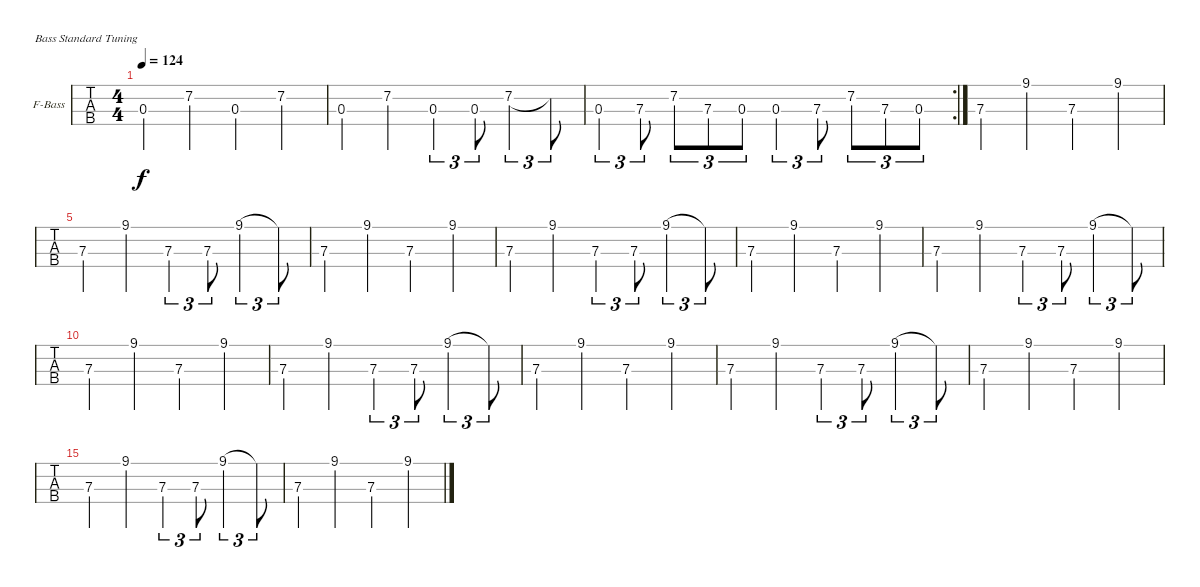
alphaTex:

\bracketExtendMode nobrackets
\firstSystemTrackNameOrientation horizontal
\otherSystemsTrackNameOrientation horizontal
\defaultBarNumberDisplay FirstOfSystem
\track ("bass" "F-Bass") {instrument fretlessbass}
\staff {tabs}
\tuning (G2 D2 A1 E1)
\ts (4 4)
\tempo 124
\clef f4
\ks c
0.3.4{dy f} 7.2.4 0.3.4 7.2.4 |
0.3.4 7.2.4 0.3.4{tu (3 2)} 0.3.8{tu (3 2)} 7.2.4{tu (3 2)} 7.2{t}.8{tu (3 2)} |
\rc 2
0.3.4{tu (3 2)} 7.3.8{tu (3 2)} 7.2.8{tu (3 2)} 7.3.8{tu (3 2)} 0.3.8{tu (3 2)} 0.3.4{tu (3 2)} 7.3.8{tu (3 2)} 7.2.8{tu (3 2)} 7.3.8{tu (3 2)} 0.3.8{tu (3 2)} |
7.3.4 9.1.4 7.3.4 9.1.4 |
7.3.4 9.1.4 7.3.4{tu (3 2)} 7.3.8{tu (3 2)} 9.1.4{tu (3 2)} 9.1{t}.8{tu (3 2)} |
7.3.4 9.1.4 7.3.4 9.1.4 |
7.3.4 9.1.4 7.3.4{tu (3 2)} 7.3.8{tu (3 2)} 9.1.4{tu (3 2)} 9.1{t}.8{tu (3 2)} |
7.3.4 9.1.4 7.3.4 9.1.4 |
7.3.4 9.1.4 7.3.4{tu (3 2)} 7.3.8{tu (3 2)} 9.1.4{tu (3 2)} 9.1{t}.8{tu (3 2)} |
7.3.4 9.1.4 7.3.4 9.1.4 |
7.3.4 9.1.4 7.3.4{tu (3 2)} 7.3.8{tu (3 2)} 9.1.4{tu (3 2)} 9.1{t}.8{tu (3 2)} |
7.3.4 9.1.4 7.3.4 9.1.4 |
7.3.4 9.1.4 7.3.4{tu (3 2)} 7.3.8{tu (3 2)} 9.1.4{tu (3 2)} 9.1{t}.8{tu (3 2)} |
7.3.4 9.1.4 7.3.4 9.1.4 |
7.3.4 9.1.4 7.3.4{tu (3 2)} 7.3.8{tu (3 2)} 9.1.4{tu (3 2)} 9.1{t}.8{tu (3 2)} |
7.3.4 9.1.4 7.3.4 9.1.4
